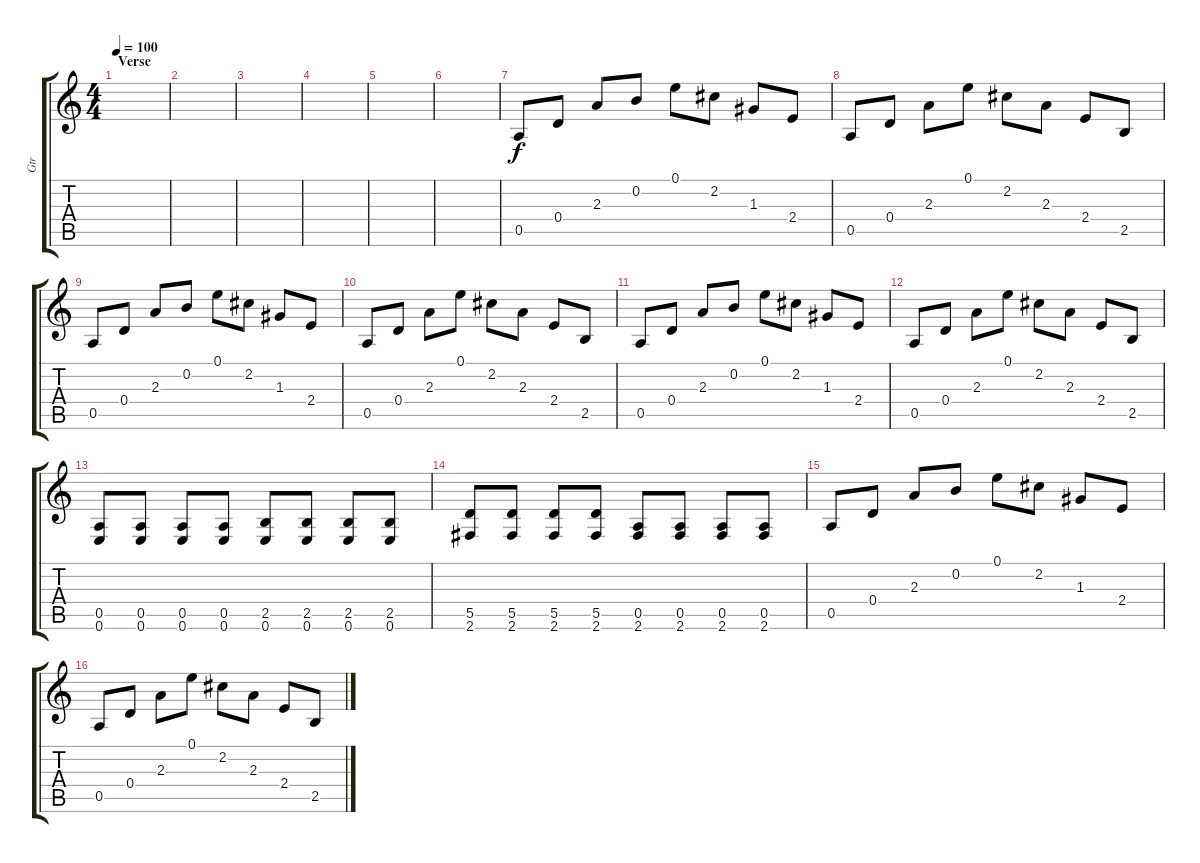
\track ("Gtr" "Gtr") {instrument electricguitarjazz}
\staff {score tabs}
\tuning (E4 B3 G3 D3 A2 E2) {hide}
\ts (4 4)
\section ("" "Verse")
\tempo 100
\clef g2
\ks c
|
|
|
|
|
|
0.5.8 0.4.8 2.3.8 0.2.8 0.1.8 2.2.8 1.3.8 2.4.8 |
0.5.8 0.4.8 2.3.8 0.1.8 2.2.8 2.3.8 2.4.8 2.5.8 |
0.5.8 0.4.8 2.3.8 0.2.8 0.1.8 2.2.8 1.3.8 2.4.8 |
0.5.8 0.4.8 2.3.8 0.1.8 2.2.8 2.3.8 2.4.8 2.5.8 |
0.5.8 0.4.8 2.3.8 0.2.8 0.1.8 2.2.8 1.3.8 2.4.8 |
0.5.8 0.4.8 2.3.8 0.1.8 2.2.8 2.3.8 2.4.8 2.5.8 |
(0.5 0.6).8 (0.5 0.6).8 (0.5 0.6).8 (0.5 0.6).8 (2.5 0.6).8 (2.5 0.6).8 (2.5 0.6).8 (2.5 0.6).8 |
(5.5 2.6).8 (5.5 2.6).8 (5.5 2.6).8 (5.5 2.6).8 (0.5 2.6).8 (0.5 2.6).8 (0.5 2.6).8 (0.5 2.6).8 |
0.5.8 0.4.8 2.3.8 0.2.8 0.1.8 2.2.8 1.3.8 2.4.8 |
0.5.8 0.4.8 2.3.8 0.1.8 2.2.8 2.3.8 2.4.8 2.5.8
